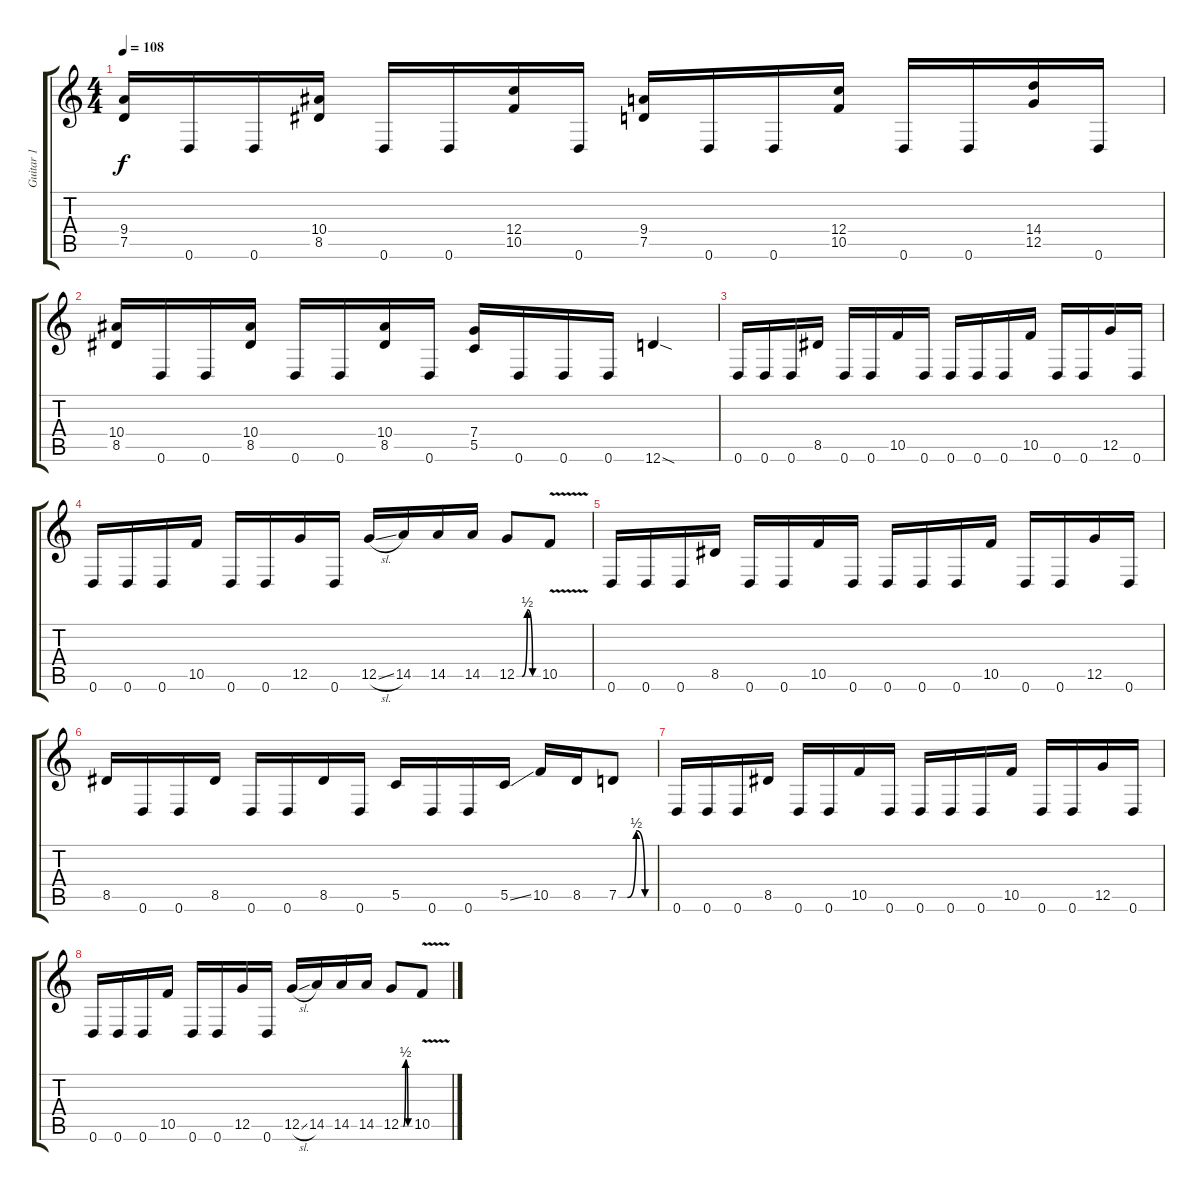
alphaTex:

\track ("Guitar 1" "Guitar 1") {instrument overdrivenguitar}
\staff {score tabs}
\tuning (D4 A3 F3 C3 G2 D2) {hide}
\ts (4 4)
\tempo 108
\clef g2
\ks c
(9.4 7.5).16{dy f} 0.6.16 0.6.16 (10.4 8.5).16 0.6.16 0.6.16 (12.4 10.5).16 0.6.16 (9.4 7.5).16 0.6.16 0.6.16 (12.4 10.5).16 0.6.16 0.6.16 (14.4 12.5).16 0.6.16 |
(10.4 8.5).16 0.6.16 0.6.16 (10.4 8.5).16 0.6.16 0.6.16 (10.4 8.5).16 0.6.16 (7.4 5.5).16 0.6.16 0.6.16 0.6.16 12.6{sod}.4 |
\section ("" "")
0.6.16 0.6.16 0.6.16 8.5.16 0.6.16 0.6.16 10.5.16 0.6.16 0.6.16 0.6.16 0.6.16 10.5.16 0.6.16 0.6.16 12.5.16 0.6.16 |
0.6.16 0.6.16 0.6.16 10.5.16 0.6.16 0.6.16 12.5.16 0.6.16 12.5{sl}.16 14.5.16 14.5.16 14.5.16 12.5{be (custom 0 0 15 0 30 2 45 0 60 0)}.8 10.5{v}.8 |
0.6.16 0.6.16 0.6.16 8.5.16 0.6.16 0.6.16 10.5.16 0.6.16 0.6.16 0.6.16 0.6.16 10.5.16 0.6.16 0.6.16 12.5.16 0.6.16 |
8.5.16 0.6.16 0.6.16 8.5.16 0.6.16 0.6.16 8.5.16 0.6.16 5.5.16 0.6.16 0.6.16 5.5{ss}.16 10.5.16 8.5.16 7.5{be (custom 0 0 15 0 30 2 45 0 60 0)}.8 |
0.6.16 0.6.16 0.6.16 8.5.16 0.6.16 0.6.16 10.5.16 0.6.16 0.6.16 0.6.16 0.6.16 10.5.16 0.6.16 0.6.16 12.5.16 0.6.16 |
0.6.16 0.6.16 0.6.16 10.5.16 0.6.16 0.6.16 12.5.16 0.6.16 12.5{sl}.16 14.5.16 14.5.16 14.5.16 12.5{be (custom 0 0 15 0 30 2 45 0 60 0)}.8 10.5{v}.8
